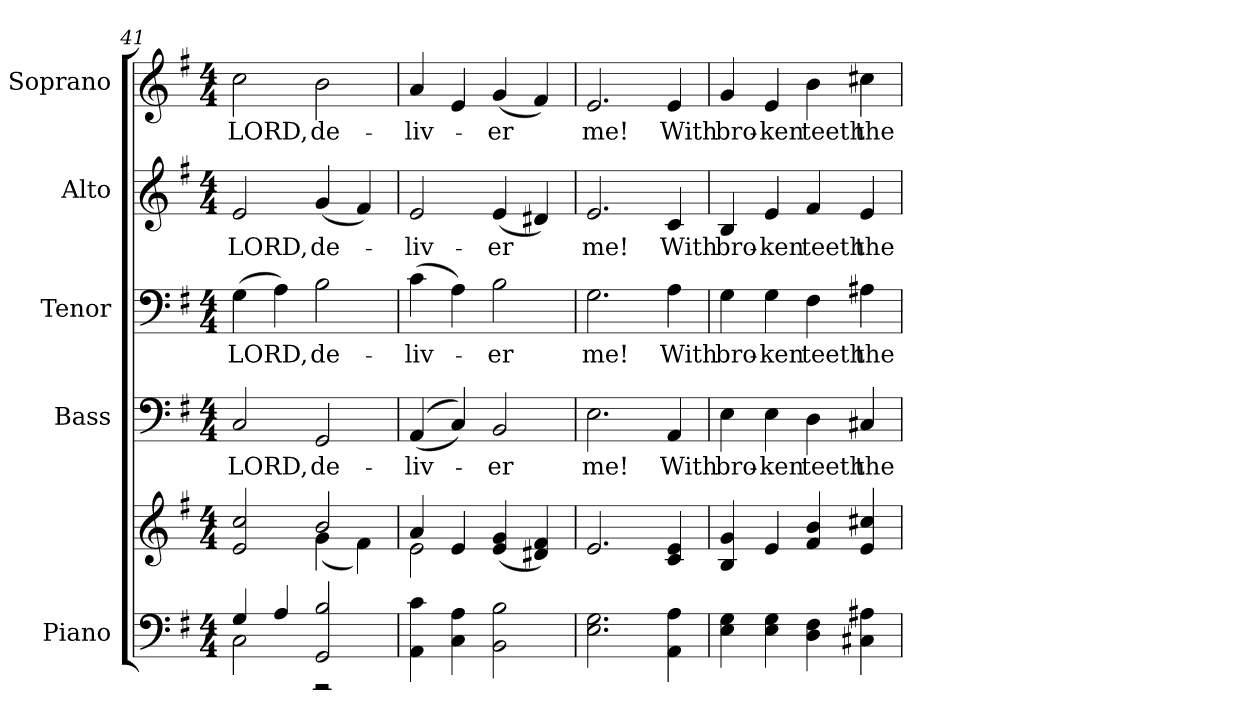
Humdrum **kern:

**kern	**kern	**kern	**text	**kern	**text	**kern	**text	**kern	**text
*part5	*part5	*part4	*part4	*part3	*part3	*part2	*part2	*part1	*part1
*staff6	*staff5	*staff4	*staff4	*staff3	*staff3	*staff2	*staff2	*staff1	*staff1
*I"Piano	*	*I"Bass	*	*I"Tenor	*	*I"Alto	*	*I"Soprano	*
*I'Pno.	*	*I'B.	*	*I'T.	*	*I'A.	*	*I'S.	*
!!LO:PB:g=z
*clefF4	*clefG2	*clefF4	*	*clefF4	*	*clefG2	*	*clefG2	*
*k[f#]	*k[f#]	*k[f#]	*	*k[f#]	*	*k[f#]	*	*k[f#]	*
*G:	*G:	*G:	*	*G:	*	*G:	*	*G:	*
*M4/4	*M4/4	*M4/4	*	*M4/4	*	*M4/4	*	*M4/4	*
=41	=41	=41	=41	=41	=41	=41	=41	=41	=41
*^	*^	*	*	*	*	*	*	*	*
!	!	!	!	!	!LO:LY:b:color=#000000	!	!	!	!	!	!
!	!	!	!	!	!	!	!LO:LY:b:color=#000000	!	!	!	!
!	!	!	!	!	!	!	!	!	!LO:LY:b:color=#000000	!	!
!	!	!	!	!	!	!	!	!	!	!	!LO:LY:b:color=#000000
4Gi/	2Ci\	2ei/ 2cci	2ryy	2Ci/	LORD,	(4Gi\	LORD,	2ei/	LORD,	2cci\	LORD,
4Ai/	.	.	.	.	.	4Ai\)	.	.	.	.	.
!	!	!	!	!	!LO:LY:b:color=#000000	!	!	!	!	!	!
!	!	!	!	!	!	!	!LO:LY:b:color=#000000	!	!	!	!
!	!	!	!	!	!	!	!	!	!LO:LY:b:color=#000000	!	!
!	!	!	!	!	!	!	!	!	!	!	!LO:LY:b:color=#000000
2GGi/ 2Bi	2r	2bi/	(4gi\	2GGi/	de-	2Bi\	de-	(4gi/	de-	2bi\	de-
.	.	.	4f#i\)	.	.	.	.	4f#i/)	.	.	.
*v	*v	*	*	*	*	*	*	*	*	*	*
=42	=42	=42	=42	=42	=42	=42	=42	=42	=42	=42
!	!	!	!	!LO:LY:b:color=#000000	!	!	!	!	!	!
!	!	!	!	!	!	!LO:LY:b:color=#000000	!	!	!	!
!	!	!	!	!	!	!	!	!LO:LY:b:color=#000000	!	!
!	!	!	!	!	!	!	!	!	!	!LO:LY:b:color=#000000
4AAi\ 4ci	4ai/	2ei\	((4AAi/	-liv-	(4ci\	-liv-	2ei/	-liv-	4ai/	-liv-
4Ci\ 4Ai	4ei/	.	4Ci/))	.	4Ai\)	.	.	.	4ei/	.
!	!	!	!	!LO:LY:b:color=#000000	!	!	!	!	!	!
!	!	!	!	!	!	!LO:LY:b:color=#000000	!	!	!	!
!	!	!	!	!	!	!	!	!LO:LY:b:color=#000000	!	!
!	!	!	!	!	!	!	!	!	!	!LO:LY:b:color=#000000
2BBi\ 2Bi	(4ei/ 4gi	2ryy	2BBi/	-er	2Bi\	-er	(4ei/	-er	(4gi/	-er
.	4d#Xi/ 4f#i)	.	.	.	.	.	4d#Xi/)	.	4f#i/)	.
*	*v	*v	*	*	*	*	*	*	*	*
=43	=43	=43	=43	=43	=43	=43	=43	=43	=43
!	!	!	!LO:LY:b:color=#000000	!	!	!	!	!	!
!	!	!	!	!	!LO:LY:b:color=#000000	!	!	!	!
!	!	!	!	!	!	!	!LO:LY:b:color=#000000	!	!
!	!	!	!	!	!	!	!	!	!LO:LY:b:color=#000000
2.Ei\ 2.Gi	2.ei/	2.Ei\	me!	2.Gi\	me!	2.ei/	me!	2.ei/	me!
!	!	!	!LO:LY:b:color=#000000	!	!	!	!	!	!
!	!	!	!	!	!LO:LY:b:color=#000000	!	!	!	!
!	!	!	!	!	!	!	!LO:LY:b:color=#000000	!	!
!	!	!	!	!	!	!	!	!	!LO:LY:b:color=#000000
4AAi\ 4Ai	4ci/ 4ei	4AAi/	With	4Ai\	With	4ci/	With	4ei/	With
=44	=44	=44	=44	=44	=44	=44	=44	=44	=44
!	!	!	!LO:LY:b:color=#000000	!	!	!	!	!	!
!	!	!	!	!	!LO:LY:b:color=#000000	!	!	!	!
!	!	!	!	!	!	!	!LO:LY:b:color=#000000	!	!
!	!	!	!	!	!	!	!	!	!LO:LY:b:color=#000000
4Ei\ 4Gi	4Bi/ 4gi	4Ei\	bro-	4Gi\	bro-	4Bi/	bro-	4gi/	bro-
!	!	!	!LO:LY:b:color=#000000	!	!	!	!	!	!
!	!	!	!	!	!LO:LY:b:color=#000000	!	!	!	!
!	!	!	!	!	!	!	!LO:LY:b:color=#000000	!	!
!	!	!	!	!	!	!	!	!	!LO:LY:b:color=#000000
4Ei\ 4Gi	4ei/	4Ei\	-ken	4Gi\	-ken	4ei/	-ken	4ei/	-ken
!	!	!	!LO:LY:b:color=#000000	!	!	!	!	!	!
!	!	!	!	!	!LO:LY:b:color=#000000	!	!	!	!
!	!	!	!	!	!	!	!LO:LY:b:color=#000000	!	!
!	!	!	!	!	!	!	!	!	!LO:LY:b:color=#000000
4Di\ 4F#i	4f#i/ 4bi	4Di\	teeth	4F#i\	teeth	4f#i/	teeth	4bi\	teeth
!	!	!	!LO:LY:b:color=#000000	!	!	!	!	!	!
!	!	!	!	!	!LO:LY:b:color=#000000	!	!	!	!
!	!	!	!	!	!	!	!LO:LY:b:color=#000000	!	!
!	!	!	!	!	!	!	!	!	!LO:LY:b:color=#000000
4C#Xi\ 4A#Xi	4ei/ 4cc#Xi	4C#Xi/	the	4A#Xi\	the	4ei/	the	4cc#Xi\	the
=	=	=	=	=	=	=	=	=	=
*-	*-	*-	*-	*-	*-	*-	*-	*-	*-
